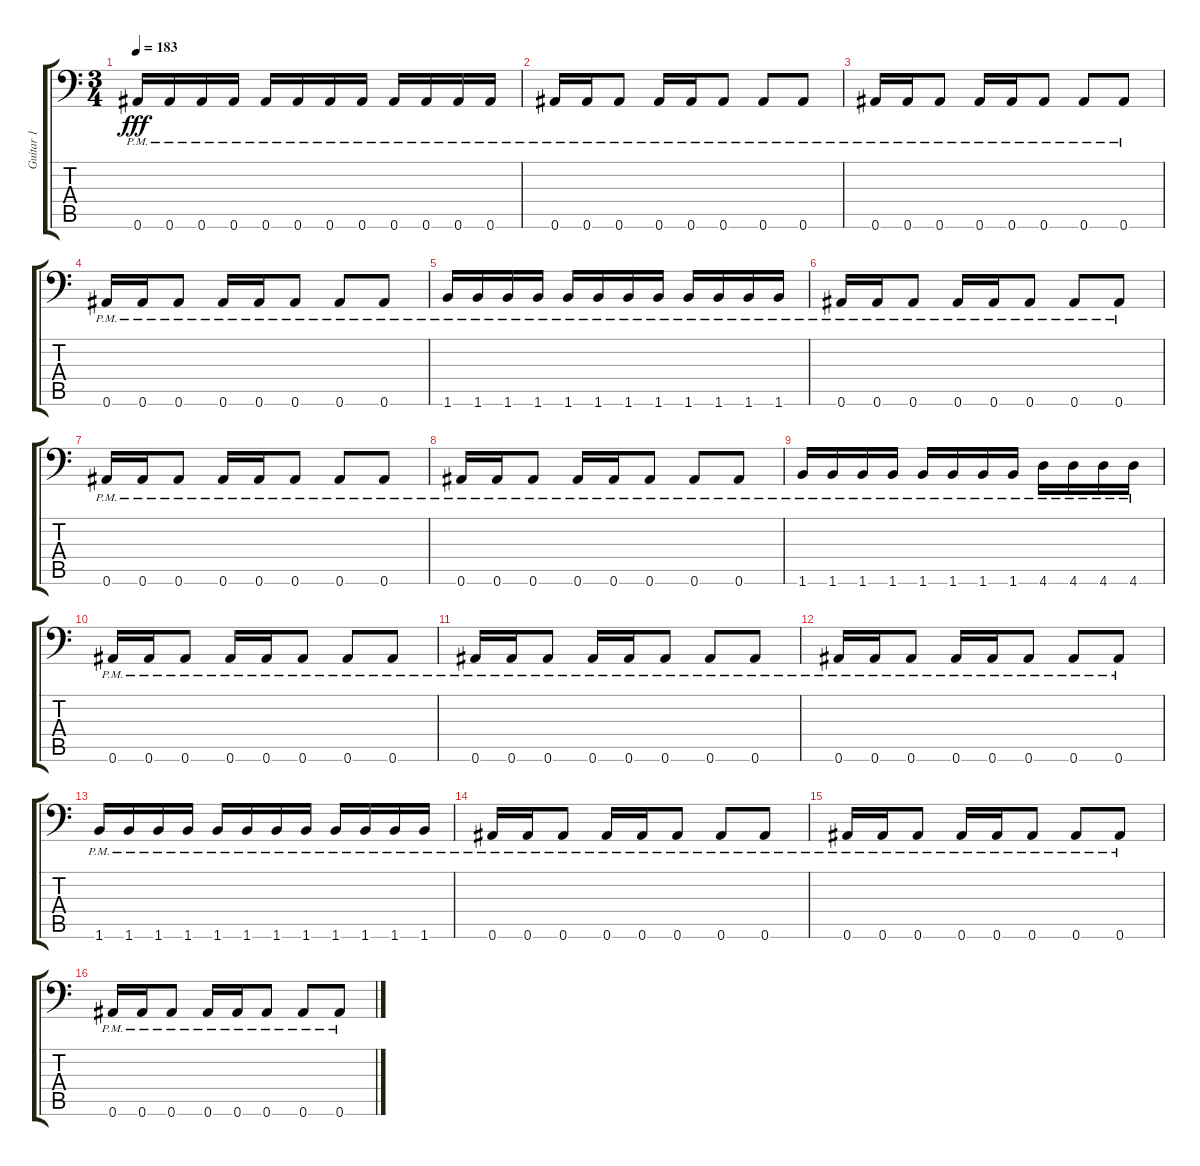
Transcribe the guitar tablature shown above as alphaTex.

\track ("Guitar 1" "Guitar 1") {instrument distortionguitar}
\staff {score tabs}
\tuning (Bb3 F3 Db3 Ab2 Eb2 Bb1) {hide}
\ts (3 4)
\tempo 183
\clef f4
\ks c
0.6{pm}.16{dy fff} 0.6{pm}.16 0.6{pm}.16 0.6{pm}.16 0.6{pm}.16 0.6{pm}.16 0.6{pm}.16 0.6{pm}.16 0.6{pm}.16 0.6{pm}.16 0.6{pm}.16 0.6{pm}.16 |
0.6{pm}.16 0.6{pm}.16 0.6{pm}.8 0.6{pm}.16 0.6{pm}.16 0.6{pm}.8 0.6{pm}.8 0.6{pm}.8 |
0.6{pm}.16 0.6{pm}.16 0.6{pm}.8 0.6{pm}.16 0.6{pm}.16 0.6{pm}.8 0.6{pm}.8 0.6{pm}.8 |
0.6{pm}.16 0.6{pm}.16 0.6{pm}.8 0.6{pm}.16 0.6{pm}.16 0.6{pm}.8 0.6{pm}.8 0.6{pm}.8 |
1.6{pm}.16 1.6{pm}.16 1.6{pm}.16 1.6{pm}.16 1.6{pm}.16 1.6{pm}.16 1.6{pm}.16 1.6{pm}.16 1.6{pm}.16 1.6{pm}.16 1.6{pm}.16 1.6{pm}.16 |
0.6{pm}.16 0.6{pm}.16 0.6{pm}.8 0.6{pm}.16 0.6{pm}.16 0.6{pm}.8 0.6{pm}.8 0.6{pm}.8 |
0.6{pm}.16 0.6{pm}.16 0.6{pm}.8 0.6{pm}.16 0.6{pm}.16 0.6{pm}.8 0.6{pm}.8 0.6{pm}.8 |
0.6{pm}.16 0.6{pm}.16 0.6{pm}.8 0.6{pm}.16 0.6{pm}.16 0.6{pm}.8 0.6{pm}.8 0.6{pm}.8 |
1.6{pm}.16 1.6{pm}.16 1.6{pm}.16 1.6{pm}.16 1.6{pm}.16 1.6{pm}.16 1.6{pm}.16 1.6{pm}.16 4.6{pm}.16 4.6{pm}.16 4.6{pm}.16 4.6{pm}.16 |
0.6{pm}.16 0.6{pm}.16 0.6{pm}.8 0.6{pm}.16 0.6{pm}.16 0.6{pm}.8 0.6{pm}.8 0.6{pm}.8 |
0.6{pm}.16 0.6{pm}.16 0.6{pm}.8 0.6{pm}.16 0.6{pm}.16 0.6{pm}.8 0.6{pm}.8 0.6{pm}.8 |
0.6{pm}.16 0.6{pm}.16 0.6{pm}.8 0.6{pm}.16 0.6{pm}.16 0.6{pm}.8 0.6{pm}.8 0.6{pm}.8 |
1.6{pm}.16 1.6{pm}.16 1.6{pm}.16 1.6{pm}.16 1.6{pm}.16 1.6{pm}.16 1.6{pm}.16 1.6{pm}.16 1.6{pm}.16 1.6{pm}.16 1.6{pm}.16 1.6{pm}.16 |
0.6{pm}.16 0.6{pm}.16 0.6{pm}.8 0.6{pm}.16 0.6{pm}.16 0.6{pm}.8 0.6{pm}.8 0.6{pm}.8 |
0.6{pm}.16 0.6{pm}.16 0.6{pm}.8 0.6{pm}.16 0.6{pm}.16 0.6{pm}.8 0.6{pm}.8 0.6{pm}.8 |
0.6{pm}.16 0.6{pm}.16 0.6{pm}.8 0.6{pm}.16 0.6{pm}.16 0.6{pm}.8 0.6{pm}.8 0.6{pm}.8
